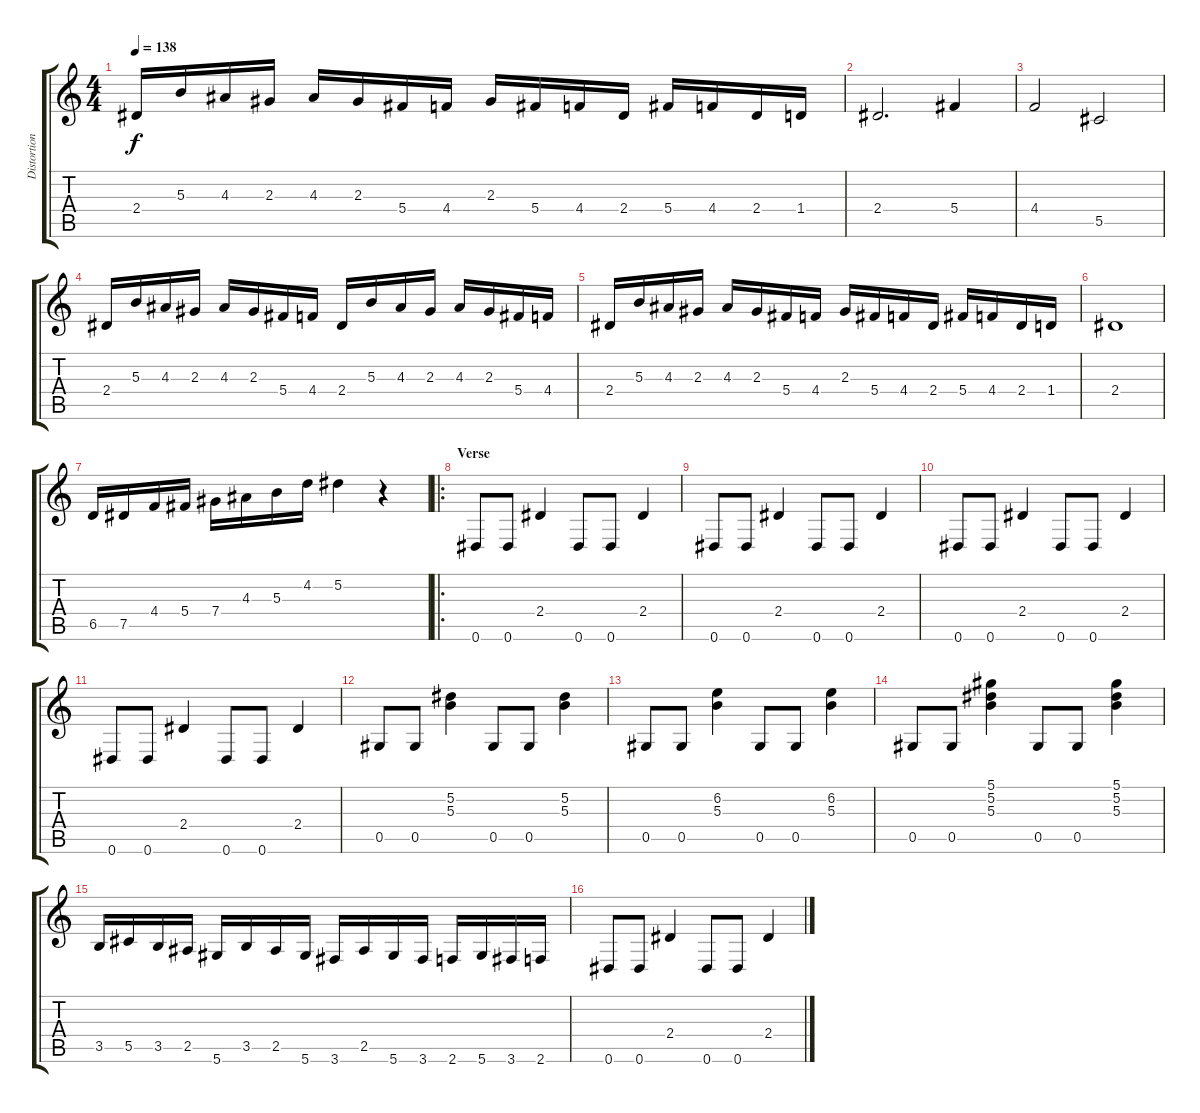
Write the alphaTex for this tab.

\track ("Distortion guitar 2" "Distortion") {instrument distortionguitar}
\staff {score tabs}
\tuning (Eb4 Bb3 Gb3 Db3 Ab2 Eb2) {hide}
\ts (4 4)
\tempo 138
\clef g2
\ks c
2.4.16{dy f} 5.3.16 4.3.16 2.3.16 4.3.16 2.3.16 5.4.16 4.4.16 2.3.16 5.4.16 4.4.16 2.4.16 5.4.16 4.4.16 2.4.16 1.4.16 |
2.4.2{d} 5.4.4 |
4.4.2 5.5.2 |
2.4.16 5.3.16 4.3.16 2.3.16 4.3.16 2.3.16 5.4.16 4.4.16 2.4.16 5.3.16 4.3.16 2.3.16 4.3.16 2.3.16 5.4.16 4.4.16 |
2.4.16 5.3.16 4.3.16 2.3.16 4.3.16 2.3.16 5.4.16 4.4.16 2.3.16 5.4.16 4.4.16 2.4.16 5.4.16 4.4.16 2.4.16 1.4.16 |
2.4.1 |
6.5.16 7.5.16 4.4.16 5.4.16 7.4.16 4.3.16 5.3.16 4.2.16 5.2.4 r.4 |
\ro
\section ("" "Verse")
0.6.8 0.6.8 2.4.4 0.6.8 0.6.8 2.4.4 |
0.6.8 0.6.8 2.4.4 0.6.8 0.6.8 2.4.4 |
0.6.8 0.6.8 2.4.4 0.6.8 0.6.8 2.4.4 |
0.6.8 0.6.8 2.4.4 0.6.8 0.6.8 2.4.4 |
0.5.8 0.5.8 (5.2 5.3).4 0.5.8 0.5.8 (5.2 5.3).4 |
0.5.8 0.5.8 (6.2 5.3).4 0.5.8 0.5.8 (6.2 5.3).4 |
0.5.8 0.5.8 (5.1 5.2 5.3).4 0.5.8 0.5.8 (5.1 5.2 5.3).4 |
3.5.16 5.5.16 3.5.16 2.5.16 5.6.16 3.5.16 2.5.16 5.6.16 3.6.16 2.5.16 5.6.16 3.6.16 2.6.16 5.6.16 3.6.16 2.6.16 |
0.6.8 0.6.8 2.4.4 0.6.8 0.6.8 2.4.4
